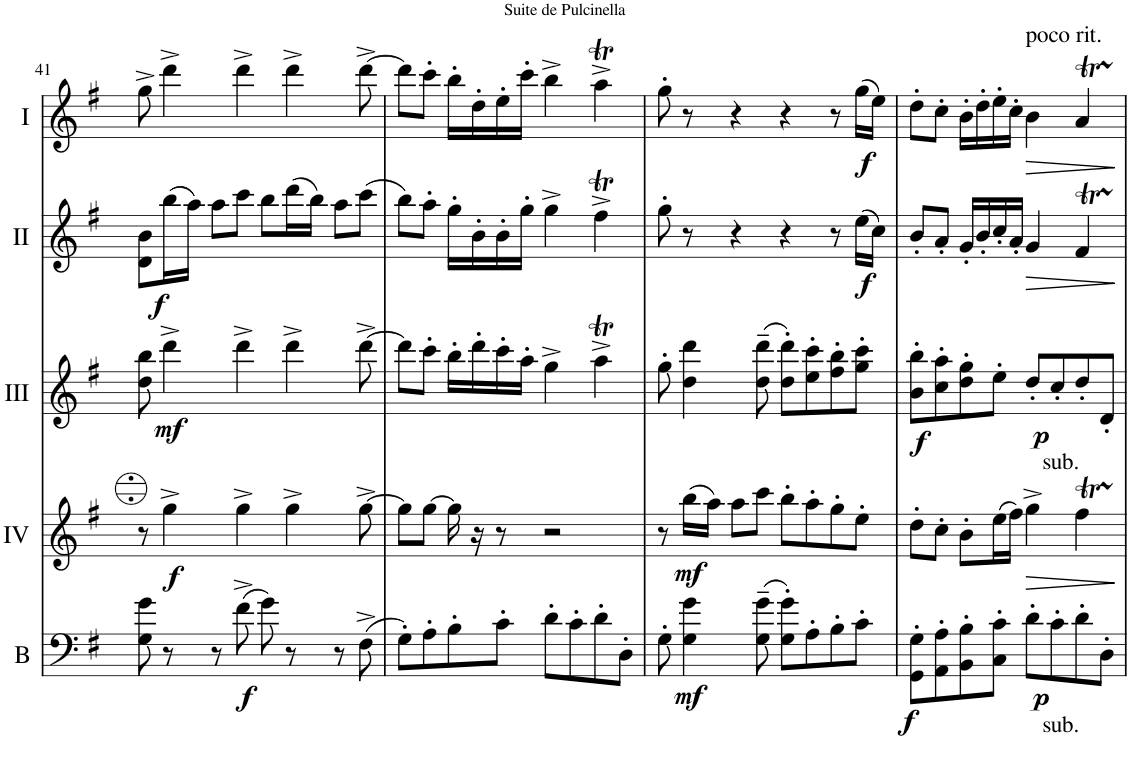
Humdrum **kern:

**kern	**dynam	**kern	**dynam	**kern	**dynam	**kern	**dynam	**kern	**dynam
*part5	*part5	*part4	*part4	*part3	*part3	*part2	*part2	*part1	*part1
*staff5	*staff5	*staff4	*staff4	*staff3	*staff3	*staff2	*staff2	*staff1	*staff1
*I"Bass	*	*I"Acc. 4	*	*I"Acc. 3	*	*I"Acc. 2	*	*I"Acc. 1	*
*I'B	*	*	*	*	*	*	*	*	*
!!LO:PB:g=z
*clefF4	*	*clefG2	*	*clefG2	*	*clefG2	*	*clefG2	*
*Trd7c12	*	*Trd7c12	*	*Trd7c12	*	*	*	*	*
*k[f#]	*	*k[f#]	*	*k[f#]	*	*k[f#]	*	*k[f#]	*
*M4/4	*	*M4/4	*	*M4/4	*	*M4/4	*	*M4/4	*
*met(c)	*	*met(c)	*	*met(c)	*	*met(c)	*	*met(c)	*
=41	=41	=41	=41	=41	=41	=41	=41	=41	=41
8G\ 8g\	.	8r	.	8dd\ 8bb\	.	8d\ 8b\L	.	8gg^\	.
!	!	!	!LO:DY:b	!	!LO:DY:b	!	!LO:DY:b	!	!
8r	.	4gg^\	f	4ddd^\	mf	(16bb\L	f	4ddd^\	.
.	.	.	.	.	.	16aa\JJ)	.	.	.
8r	.	.	.	.	.	8aa\L	.	.	.
!	!LO:DY:b	!	!	!	!	!	!	!	!
(8f#^\	f	4gg^\	.	4ddd^\	.	8ccc\J	.	4ddd^\	.
8g\)	.	.	.	.	.	8bb\L	.	.	.
8r	.	4gg^\	.	4ddd^\	.	(16ddd\L	.	4ddd^\	.
.	.	.	.	.	.	16bb\JJ)	.	.	.
8r	.	.	.	.	.	8aa\L	.	.	.
(8F#^\	.	[8gg^\	.	[8ddd^\	.	(8ccc\J	.	[8ddd^\	.
=42	=42	=42	=42	=42	=42	=42	=42	=42	=42
8G'\L)	.	8gg\L]	.	8ddd\L]	.	8bb\L)	.	8ddd\L]	.
8A'\	.	[8gg\J	.	8ccc'\J	.	8aa'\J	.	8ccc'\J	.
8B'\	.	16gg\]	.	16bb'\LL	.	16gg'\LL	.	16bb'\LL	.
.	.	16r	.	16ddd'\	.	16b'\	.	16dd'\	.
8c'\J	.	8r	.	16ccc'\	.	16b'\	.	16ee'\	.
.	.	.	.	16aa'\JJ	.	16gg'\JJ	.	16ccc'\JJ	.
8d'\L	.	2r	.	4gg^\	.	4gg^\	.	4bb^\	.
8c'\	.	.	.	.	.	.	.	.	.
8d'\	.	.	.	4aaT^\	.	4ff#t^\	.	4aaT^\	.
8D'\J	.	.	.	.	.	.	.	.	.
=43	=43	=43	=43	=43	=43	=43	=43	=43	=43
8G'\	.	8r	.	8gg'\	.	8gg'\	.	8gg'\	.
!	!LO:DY:b	!	!LO:DY:b	!	!	!	!	!	!
4G\ 4g\	mf	(16bb\LL	mf	4dd\ 4ddd\	.	8r	.	8r	.
.	.	16aa\JJ)	.	.	.	.	.	.	.
.	.	8aa\L	.	.	.	4r	.	4r	.
(8G\~ 8g\~	.	8ccc\J	.	(8dd\~ 8ddd\~	.	.	.	.	.
8G\' 8g\'L)	.	8bb'\L	.	8dd\' 8ddd\'L)	.	4r	.	4r	.
8A'\	.	8aa'\	.	8ee\' 8ccc\'	.	.	.	.	.
8B'\	.	8gg'\	.	8ff#\' 8bb\'	.	8r	.	8r	.
!	!	!	!	!	!	!	!LO:DY:b	!	!LO:DY:b
8c'\J	.	8ee'\J	.	8gg\' 8ccc\'J	.	(16ee\LL	f	(16gg\LL	f
.	.	.	.	.	.	16cc\JJ)	.	16ee\JJ)	.
=44	=44	=44	=44	=44	=44	=44	=44	=44	=44
!	!LO:DY:b	!	!	!	!LO:DY:b	!	!	!	!
8GG\' 8G\'L	f	8dd'\L	.	8b\' 8bb\'L	f	8b'/L	.	8dd'\L	.
8AA\' 8A\'	.	8cc'\J	.	8cc\' 8aa\'	.	8a'/J	.	8cc'\J	.
8BB\' 8B\'	.	8b'\L	.	8dd\' 8gg\'	.	16g'/LL	.	16b'\LL	.
.	.	.	.	.	.	16b'/	.	16dd'\	.
8C\' 8c\'J	.	(16ee\L	.	8ee'\J	.	16cc'/	.	16ee'\	.
.	.	16ff#\JJ)	.	.	.	16a'/JJ	.	16cc'\JJ	.
!	!	!	!	!	!	!	!	!LO:TX:a:t=poco rit.	!
!	!	!	!	!LO:TX:b:t=sub.	!	!	!	!	!
!LO:TX:b:t=sub.	!	!	!	!	!	!	!	!	!
!	!LO:DY:b	!	!LO:HP:b	!	!LO:DY:b	!	!LO:HP:b	!	!LO:HP:b
8d'\L	p	4gg^\	>	8dd'/L	p	4g/	>	4b\	>
8c'\	.	.	.	8cc'/	.	.	.	.	.
8d'\	.	4ff#t\	.	8dd'/	.	4f#t/	.	4aT/	.
8D'\J	.	.	.	8d'/J	.	.	.	.	.
.	.	.	]	.	.	.	]	.	]
=	=	=	=	=	=	=	=	=	=
*-	*-	*-	*-	*-	*-	*-	*-	*-	*-
